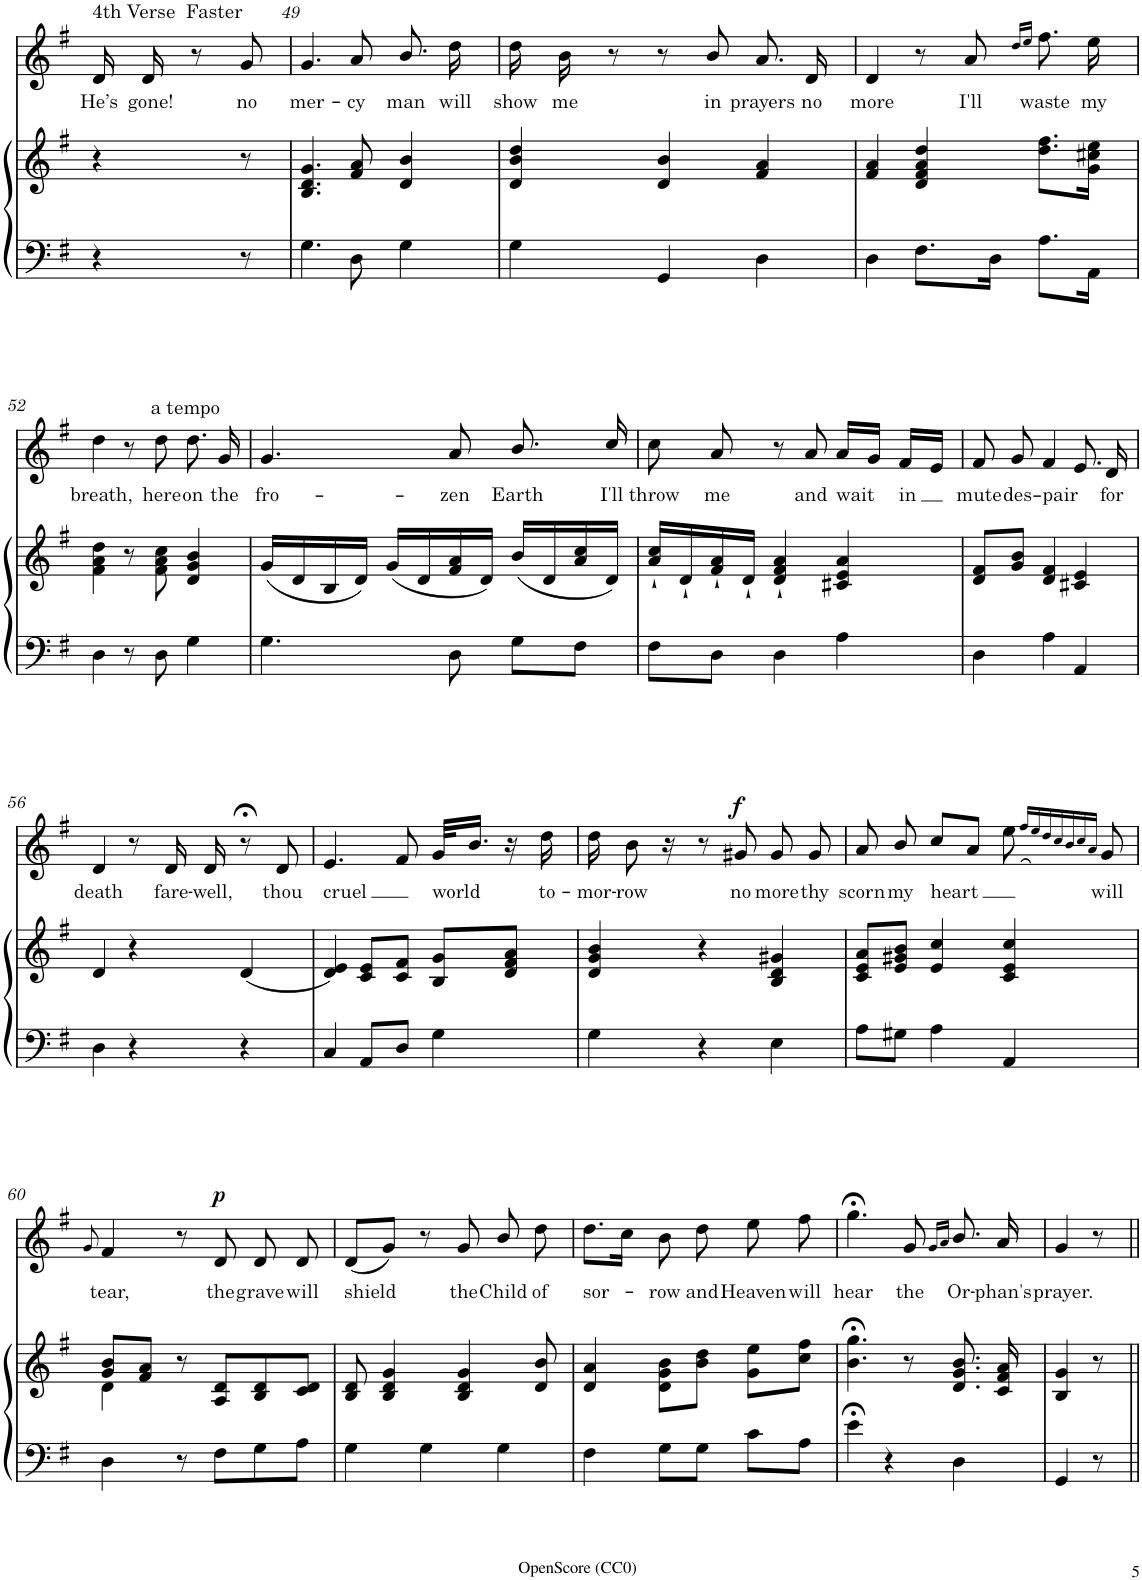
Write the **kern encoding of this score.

**kern	**kern	**kern	**text	**dynam
*part2	*part2	*part1	*part1	*part1
*staff3	*staff2	*staff1	*staff1	*staff1
*I"Piano (or Harp)	*	*I"Voice	*	*
*I'Pno	*	*	*	*
!!LO:PB:g=z
*clefF4	*clefG2	*clefG2	*	*
*k[f#]	*k[f#]	*k[f#]	*	*
*M6/8	*M6/8	*M6/8	*	*
=48X3	=48X3	=48X3	=48X3	=48X3
!	!	!LO:TX:a:t=4th Verse  Faster	!	!
!	!	!	!LO:LY:b	!
4r	4r	16d/	He’s	.
!	!	!	!LO:LY:b	!
.	.	16d/	gone!	.
.	.	8r	.	.
!	!	!	!LO:LY:b	!
8r	8r	8g/	no	.
=49	=49	=49	=49	=49
!	!	!	!LO:LY:b	!
4.G\	4.B/ 4.d/ 4.g/	4.g/	mer-	.
!	!	!	!LO:LY:b	!
8D\	8f#/ 8a/	8a/	-cy	.
!	!	!	!LO:LY:b	!
4G\	4d/ 4b/	8.b/	man	.
!	!	!	!LO:LY:b	!
.	.	16dd\	will	.
=50	=50	=50	=50	=50
!	!	!	!LO:LY:b	!
4G\	4d/ 4b/ 4dd/	16dd\	show	.
!	!	!	!LO:LY:b	!
.	.	16b\	me	.
.	.	8r	.	.
4GG/	4d/ 4b/	8r	.	.
!	!	!	!LO:LY:b	!
.	.	8b/	in	.
!	!	!	!LO:LY:b	!
4D\	4f#/ 4a/	8.a/	prayers	.
!	!	!	!LO:LY:b	!
.	.	16d/	no	.
=51	=51	=51	=51	=51
!	!	!	!LO:LY:b	!
4D\	4f#/ 4a/	4d/	more	.
8.F#\L	4d/ 4f#/ 4a/ 4dd/	8r	.	.
!	!	!	!LO:LY:b	!
.	.	8a/	I'll	.
16D\Jk	.	.	.	.
.	.	16qdd/LL	.	.
.	.	16qee/JJ	.	.
!	!	!	!LO:LY:b	!
8.A\L	8.dd\ 8.ff#\L	8.ff#\	waste	.
!	!	!	!LO:LY:b	!
16AA\Jk	16g\ 16cc#X\ 16ee\Jk	16ee\	my	.
!!LO:LB:g=z
=52	=52	=52	=52	=52
!	!	!	!LO:LY:b	!
4D\	4f#\ 4a\ 4dd\	4dd\	breath,	.
8r	8r	8r	.	.
!	!	!LO:TX:a:t=a tempo	!	!
!	!	!	!LO:LY:b	!
8D\	8f#\ 8a\ 8cc\	8dd\	here	.
!	!	!	!LO:LY:b	!
4G\	4d/ 4g/ 4b/	8.dd\	on	.
!	!	!	!LO:LY:b	!
.	.	16g/	the	.
=53	=53	=53	=53	=53
!	!	!	!LO:LY:b	!
4.G\	(16g/LL	4.g/	fro-	.
.	16d/	.	.	.
.	16B/	.	.	.
.	16d/JJ)	.	.	.
.	(16g/LL	.	.	.
.	16d/	.	.	.
!	!	!	!LO:LY:b	!
8D\	16f#/ 16a/	8a/	-zen	.
.	16d/JJ)	.	.	.
!	!	!	!LO:LY:b	!
8G\L	(16b/LL	8.b/	Earth	.
.	16d/	.	.	.
8F#\J	16a/ 16cc/	.	.	.
!	!	!	!LO:LY:b	!
.	16d/JJ)	16cc/	I'll	.
=54	=54	=54	=54	=54
!	!	!	!LO:LY:b	!
8F#\L	16a/` 16cc/`LL	8cc\	throw	.
.	16d`/	.	.	.
!	!	!	!LO:LY:b	!
8D\J	16f#/` 16a/`	8a/	me	.
.	16d`/JJ	.	.	.
4D\	4d/` 4f#/` 4a/`	8r	.	.
!	!	!	!LO:LY:b	!
.	.	8a/	and	.
!	!	!	!LO:LY:b	!
4A\	4c#X/ 4e/ 4a/	16a/LL	wait	.
.	.	16g/JJ	.	.
!	!	!	!LO:LY:b	!
.	.	16f#/LL	in	.
.	.	16e/JJ	.	.
=55	=55	=55	=55	=55
!	!	!	!LO:LY:b	!
4D\	8d/ 8f#/L	8f#/	mute	.
!	!	!	!LO:LY:b	!
.	8g/ 8b/J	8g/	des-	.
!	!	!	!LO:LY:b	!
4A\	4d/ 4f#/	4f#/	-pair	.
4AA/	4c#X/ 4e/	8.e/	.	.
!	!	!	!LO:LY:b	!
.	.	16d/	for	.
!!LO:LB:g=z
=56	=56	=56	=56	=56
!	!	!	!LO:LY:b	!
4D\	4d/	4d/	death	.
4r	4r	8r	.	.
!	!	!	!LO:LY:b	!
.	.	16d/	fare-	.
!	!	!	!LO:LY:b	!
.	.	16d/	-well,	.
4r	(4d/	8r;<	.	.
!	!	!	!LO:LY:b	!
.	.	8d/	thou	.
=57	=57	=57	=57	=57
!	!	!	!LO:LY:b	!
4C/	4d/ 4e/)	4.e/	cruel	.
8AA/L	8c/ 8e/L	.	.	.
8D/J	8c/ 8f#/J	8f#/	.	.
!	!	!	!LO:LY:b	!
4G\	8B/ 8g/L	32g/KLL	world	.
.	.	16.b/JJ	.	.
.	8d/ 8f#/ 8a/J	16r	.	.
!	!	!	!LO:LY:b	!
.	.	16dd\	to-	.
=58	=58	=58	=58	=58
!	!	!	!LO:LY:b	!
4G\	4d/ 4g/ 4b/	16dd\	-mor-	.
!	!	!	!LO:LY:b	!
.	.	8b\	-row	.
.	.	16r	.	.
4r	4r	8r	.	.
!	!	!	!LO:LY:b	!LO:DY:a
.	.	8g#X/	no	f
!	!	!	!LO:LY:b	!
4E\	4B/ 4d/ 4g#X/	8g#/	more	.
!	!	!	!LO:LY:b	!
.	.	8g#/	thy	.
=59	=59	=59	=59	=59
!	!	!	!LO:LY:b	!
8A\L	8c/ 8e/ 8a/L	8a/	scorn	.
!	!	!	!LO:LY:b	!
8G#X\J	8e/ 8g#X/ 8b/J	8b/	my	.
!	!	!	!LO:LY:b	!
4A\	4e/ 4cc/	8cc/L	heart	.
.	.	8a/J	.	.
4AA/	4c/ 4e/ 4cc/	8ee\	.	.
.	.	(>16qff#/LL	.	.
.	.	16qee/)	.	.
.	.	16qdd/	.	.
.	.	16qcc/	.	.
.	.	16qb/	.	.
.	.	16qcc/	.	.
.	.	16qa/JJ	.	.
!	!	!	!LO:LY:b	!
.	.	8g/	will	.
!!LO:LB:g=z
=60	=60	=60	=60	=60
.	.	8qg/	.	.
*	*^	*	*	*
!	!	!	!	!LO:LY:b	!
4D\	8g/ 8b/L	4d\	4f#/	tear,	.
.	8f#/ 8a/J	.	.	.	.
8r	8r	2ryy	8r	.	.
!	!	!	!	!LO:LY:b	!LO:DY:a
8F#\L	8A/ 8d/L	.	8d/	the	p
!	!	!	!	!LO:LY:b	!
8G\	8B/ 8d/	.	8d/	grave	.
!	!	!	!	!LO:LY:b	!
8A\J	8c/ 8d/J	.	8d/	will	.
*	*v	*v	*	*	*
=61	=61	=61	=61	=61
!	!	!	!LO:LY:b	!
4G\	8B/ 8d/	(8d/L	shield	.
.	4B/ 4d/ 4g/	8g/J)	.	.
4G\	.	8r	.	.
!	!	!	!LO:LY:b	!
.	4B/ 4d/ 4g/	8g/	the	.
!	!	!	!LO:LY:b	!
4G\	.	8b/	Child	.
!	!	!	!LO:LY:b	!
.	8d/ 8b/	8dd\	of	.
=62	=62	=62	=62	=62
!	!	!	!LO:LY:b	!
4F#\	4d/ 4a/	8.dd\L	sor-	.
.	.	16cc\Jk	.	.
!	!	!	!LO:LY:b	!
8G\L	8d\ 8g\ 8b\L	8b\	-row	.
!	!	!	!LO:LY:b	!
8G\J	8b\ 8dd\J	8dd\	and	.
!	!	!	!LO:LY:b	!
8c\L	8g\ 8ee\L	8ee\	Heaven	.
!	!	!	!LO:LY:b	!
8A\J	8cc\ 8ff#\J	8ff#\	will	.
=63	=63	=63	=63	=63
!	!	!	!LO:LY:b	!
4e;<\	4.b\;< 4.gg\;<	4.gg;<\	hear	.
4r	.	.	.	.
!	!	!	!LO:LY:b	!
.	8r	8g/	the	.
.	.	16qg/LL	.	.
.	.	16qa/JJ	.	.
!	!	!	!LO:LY:b	!
4D\	8.d/ 8.g/ 8.b/	8.b/	Or-	.
!	!	!	!LO:LY:b	!
.	16c/ 16f#/ 16a/	16a/	-phan's	.
=64	=64	=64	=64	=64
!	!	!	!LO:LY:b	!
4GG/	4B/ 4g/	4g/	prayer.	.
8r	8r	8r	.	.
=||	=||	=||	=||	=||
*-	*-	*-	*-	*-
